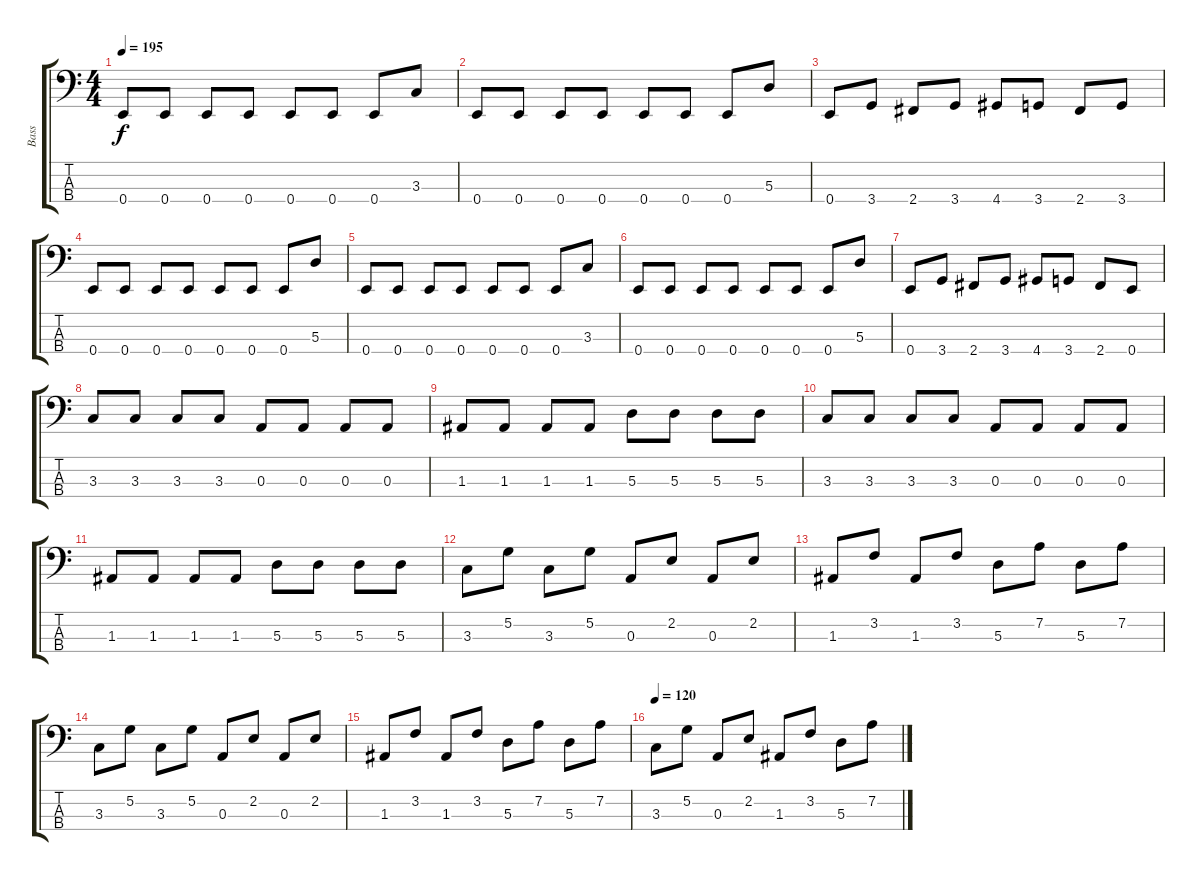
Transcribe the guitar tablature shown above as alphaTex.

\track ("Bass" "Bass") {instrument electricbassfinger}
\staff {score tabs}
\tuning (G2 D2 A1 E1) {hide}
\ts (4 4)
\tempo 195
\clef f4
\ks c
0.4.8{dy f} 0.4.8 0.4.8 0.4.8 0.4.8 0.4.8 0.4.8 3.3.8 |
0.4.8 0.4.8 0.4.8 0.4.8 0.4.8 0.4.8 0.4.8 5.3.8 |
0.4.8 3.4.8 2.4.8 3.4.8 4.4.8 3.4.8 2.4.8 3.4.8 |
0.4.8 0.4.8 0.4.8 0.4.8 0.4.8 0.4.8 0.4.8 5.3.8 |
0.4.8 0.4.8 0.4.8 0.4.8 0.4.8 0.4.8 0.4.8 3.3.8 |
0.4.8 0.4.8 0.4.8 0.4.8 0.4.8 0.4.8 0.4.8 5.3.8 |
0.4.8 3.4.8 2.4.8 3.4.8 4.4.8 3.4.8 2.4.8 0.4.8 |
3.3.8 3.3.8 3.3.8 3.3.8 0.3.8 0.3.8 0.3.8 0.3.8 |
1.3.8 1.3.8 1.3.8 1.3.8 5.3.8 5.3.8 5.3.8 5.3.8 |
3.3.8 3.3.8 3.3.8 3.3.8 0.3.8 0.3.8 0.3.8 0.3.8 |
1.3.8 1.3.8 1.3.8 1.3.8 5.3.8 5.3.8 5.3.8 5.3.8 |
3.3.8 5.2.8 3.3.8 5.2.8 0.3.8 2.2.8 0.3.8 2.2.8 |
1.3.8 3.2.8 1.3.8 3.2.8 5.3.8 7.2.8 5.3.8 7.2.8 |
3.3.8 5.2.8 3.3.8 5.2.8 0.3.8 2.2.8 0.3.8 2.2.8 |
1.3.8 3.2.8 1.3.8 3.2.8 5.3.8 7.2.8 5.3.8 7.2.8 |
\tempo 120
3.3.8 5.2.8 0.3.8 2.2.8 1.3.8 3.2.8 5.3.8 7.2.8
